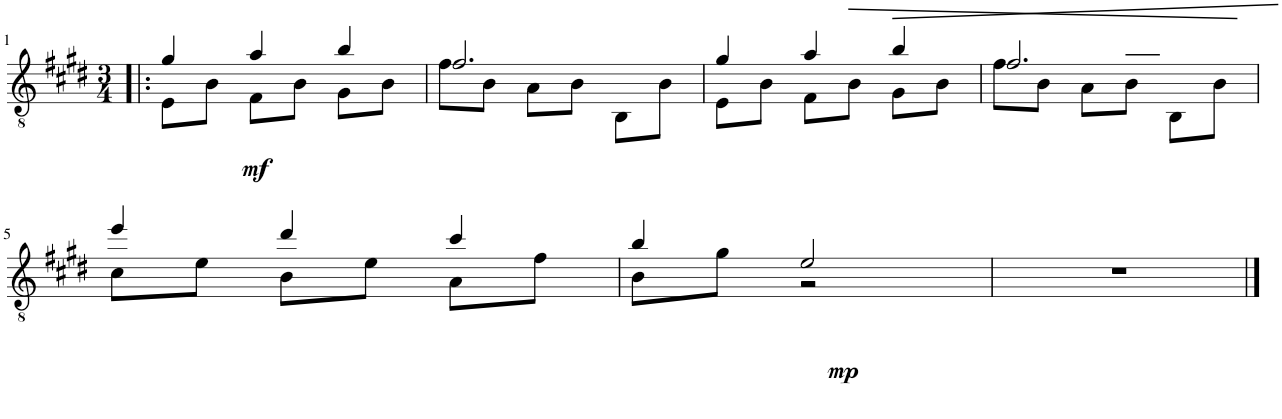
**kern	**dynam
*part1	*part1
*staff1	*staff1
*I"Guitar	*
*clefGv2	*
*k[f#c#g#d#]	*
*M3/4	*
=1!|:	=1!|:
*^	*
!	!	!LO:DY:b
4g#/	8E\L	mf
.	8B\J	.
4a/	8F#\L	.
.	8B\J	.
4b/	8G#\L	.
.	8B\J	.
=2	=2	=2
2.f#/	8f#\L	.
.	8B\J	.
.	8A\L	.
.	8B\J	.
.	8BB\L	.
.	8B\J	.
=3	=3	=3
4g#/	8E\L	.
.	8B\J	.
4a/	8F#\L	.
.	8B\J	.
4b/	8G#\L	.
.	8B\J	.
=4	=4	=4
2.f#/	8f#\L	.
.	8B\J	.
.	8A\L	.
.	8B\J	.
.	8BB\L	.
.	8B\J	.
!!LO:LB:g=z	!!
=5	=5	=5
!	!	!LO:HP:b
4ee/	8c#\L	>
.	8e\J	.
4dd#/	8B\L	.
.	8e\J	.
!	!	!LO:DY:b
4cc#/	8A\L	mp
.	8f#\J	.
*v	*v	*
.	]
=6	=6
*^	*
4b/	8B\L	.
.	8g#\J	.
2e/	2r	.
*v	*v	*
=7	=7
2.r	.
==	==
*-	*-
